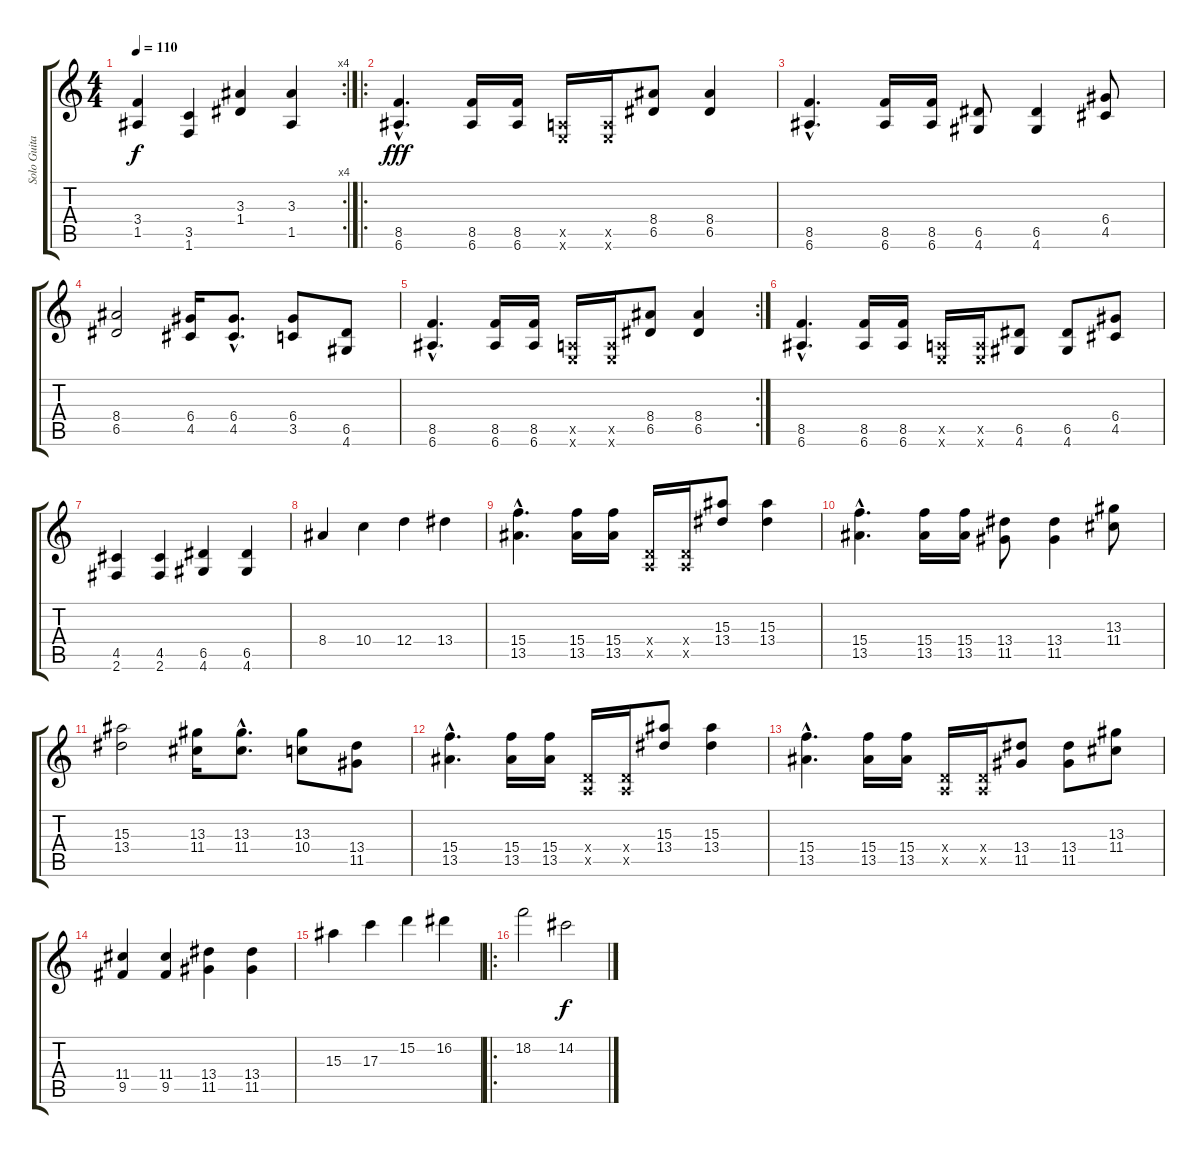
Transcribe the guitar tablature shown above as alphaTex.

\track ("Solo Guitar" "Solo Guita") {instrument overdrivenguitar}
\staff {score tabs}
\tuning (E4 B3 G3 D3 A2 E2) {hide}
\rc 4
\ts (4 4)
\tempo 110
\clef g2
\ks c
(3.4 1.5).4{dy f instrument overdrivenguitar} (3.5 1.6).4 (3.3 1.4).4 (3.3 1.5).4 |
\ro
(8.5{hac} 6.6{hac}).4{d dy fff} (8.5 6.6).16 (8.5 6.6).16 (0.5{x} 0.6{x}).16 (0.5{x} 0.6{x}).16 (8.4 6.5).8 (8.4 6.5).4 |
(8.5{hac} 6.6{hac}).4{d} (8.5 6.6).16 (8.5 6.6).16 (6.5 4.6).8 (6.5 4.6).4 (6.4 4.5).8 |
(8.4 6.5).2 (6.4 4.5).16 (6.4{hac} 4.5{hac}).8{d} (6.4 3.5).8 (6.5 4.6).8 |
\rc 2
(8.5{hac} 6.6{hac}).4{d} (8.5 6.6).16 (8.5 6.6).16 (0.5{x} 0.6{x}).16 (0.5{x} 0.6{x}).16 (8.4 6.5).8 (8.4 6.5).4 |
(8.5{hac} 6.6{hac}).4{d} (8.5 6.6).16 (8.5 6.6).16 (0.5{x} 0.6{x}).16 (0.5{x} 0.6{x}).16 (6.5 4.6).8 (6.5 4.6).8 (6.4 4.5).8 |
(4.5 2.6).4 (4.5 2.6).4 (6.5 4.6).4 (6.5 4.6).4 |
8.4.4 10.4.4 12.4.4 13.4.4 |
(15.4{hac} 13.5{hac}).4{d} (15.4 13.5).16 (15.4 13.5).16 (0.4{x} 0.5{x}).16 (0.4{x} 0.5{x}).16 (15.3 13.4).8 (15.3 13.4).4 |
(15.4{hac} 13.5{hac}).4{d} (15.4 13.5).16 (15.4 13.5).16 (13.4 11.5).8 (13.4 11.5).4 (13.3 11.4).8 |
(15.3 13.4).2 (13.3 11.4).16 (13.3{hac} 11.4{hac}).8{d} (13.3 10.4).8 (13.4 11.5).8 |
(15.4{hac} 13.5{hac}).4{d} (15.4 13.5).16 (15.4 13.5).16 (0.4{x} 0.5{x}).16 (0.4{x} 0.5{x}).16 (15.3 13.4).8 (15.3 13.4).4 |
(15.4{hac} 13.5{hac}).4{d} (15.4 13.5).16 (15.4 13.5).16 (0.4{x} 0.5{x}).16 (0.4{x} 0.5{x}).16 (13.4 11.5).8 (13.4 11.5).8 (13.3 11.4).8 |
(11.4 9.5).4 (11.4 9.5).4 (13.4 11.5).4 (13.4 11.5).4 |
15.3.4 17.3.4 15.2.4 16.2.4 |
\ro
18.2.2 14.2.2{dy f}
